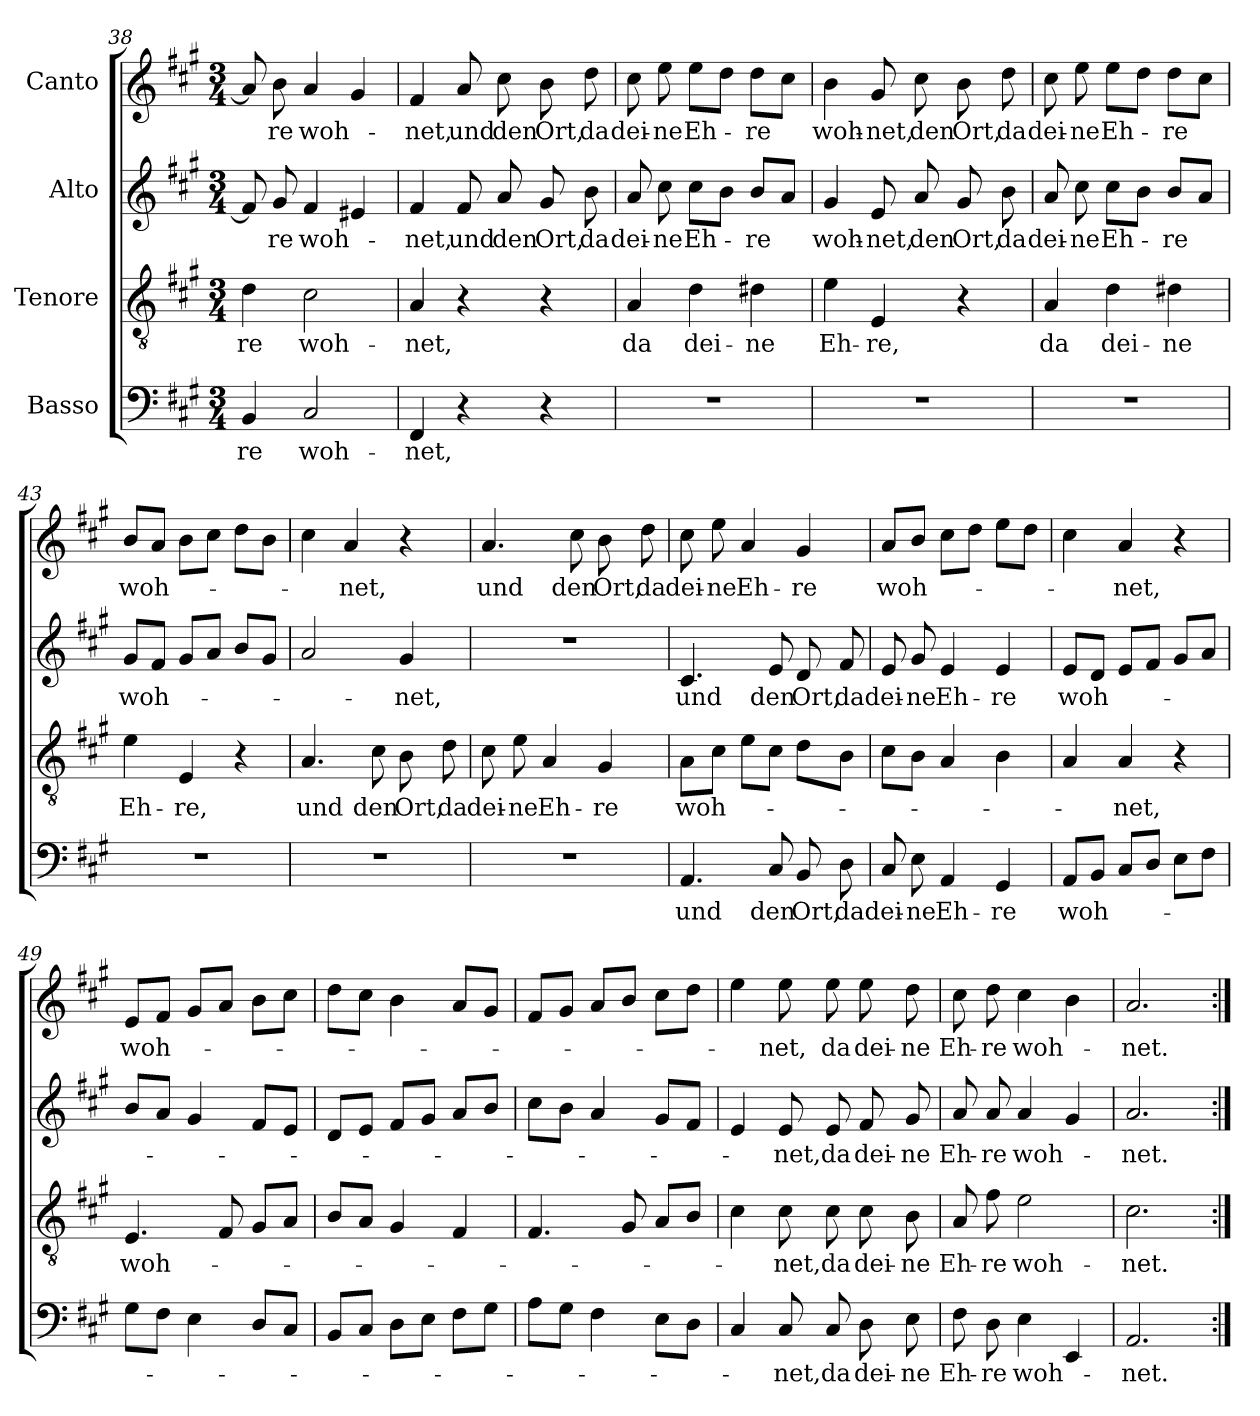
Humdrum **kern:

**kern	**text	**kern	**text	**kern	**text	**kern	**text
*part4	*part4	*part3	*part3	*part2	*part2	*part1	*part1
*staff4	*staff4	*staff3	*staff3	*staff2	*staff2	*staff1	*staff1
*I"Basso	*	*I"Tenore	*	*I"Alto	*	*I"Canto	*
!!LO:LB:g=z
*clefF4	*	*clefGv2	*	*clefG2	*	*clefG2	*
*k[f#c#g#]	*	*k[f#c#g#]	*	*k[f#c#g#]	*	*k[f#c#g#]	*
*A:	*	*A:	*	*A:	*	*A:	*
*M3/4	*	*M3/4	*	*M3/4	*	*M3/4	*
=38	=38	=38	=38	=38	=38	=38	=38
!	!LO:LY:b	!	!LO:LY:b	!	!	!	!
4BB/	-re	4d\	-re	8f#/]	.	8a/]	.
!	!	!	!	!	!LO:LY:b	!	!LO:LY:b
.	.	.	.	8g#/	-re	8b\	-re
!	!LO:LY:b	!	!LO:LY:b	!	!LO:LY:b	!	!LO:LY:b
2C#/	woh-	2c#\	woh-	4f#/	woh-	4a/	woh-
.	.	.	.	4e#X/	.	4g#/	.
=39	=39	=39	=39	=39	=39	=39	=39
!	!LO:LY:b	!	!LO:LY:b	!	!LO:LY:b	!	!LO:LY:b
4FF#/	-net,	4A/	-net,	4f#/	-net,	4f#/	-net,
!	!	!	!	!	!LO:LY:b	!	!LO:LY:b
4r	.	4r	.	8f#/	und	8a/	und
!	!	!	!	!	!LO:LY:b	!	!LO:LY:b
.	.	.	.	8a/	den	8cc#\	den
!	!	!	!	!	!LO:LY:b	!	!LO:LY:b
4r	.	4r	.	8g#/	Ort,	8b\	Ort,
!	!	!	!	!	!LO:LY:b	!	!LO:LY:b
.	.	.	.	8b\	da	8dd\	da
=40	=40	=40	=40	=40	=40	=40	=40
!	!	!	!LO:LY:b	!	!LO:LY:b	!	!LO:LY:b
2.r	.	4A/	da	8a/	dei-	8cc#\	dei-
!	!	!	!	!	!LO:LY:b	!	!LO:LY:b
.	.	.	.	8cc#\	-ne	8ee\	-ne
!	!	!	!LO:LY:b	!	!LO:LY:b	!	!LO:LY:b
.	.	4d\	dei-	8cc#\L	Eh-	8ee\L	Eh-
.	.	.	.	8b\J	.	8dd\J	.
!	!	!	!LO:LY:b	!	!LO:LY:b	!	!LO:LY:b
.	.	4d#X\	-ne	8b/L	-re	8dd\L	-re
.	.	.	.	8a/J	.	8cc#\J	.
=41	=41	=41	=41	=41	=41	=41	=41
!	!	!	!LO:LY:b	!	!LO:LY:b	!	!LO:LY:b
2.r	.	4e\	Eh-	4g#/	woh-	4b\	woh-
!	!	!	!LO:LY:b	!	!LO:LY:b	!	!LO:LY:b
.	.	4E/	-re,	8e/	-net,	8g#/	-net,
!	!	!	!	!	!LO:LY:b	!	!LO:LY:b
.	.	.	.	8a/	den	8cc#\	den
!	!	!	!	!	!LO:LY:b	!	!LO:LY:b
.	.	4r	.	8g#/	Ort,	8b\	Ort,
!	!	!	!	!	!LO:LY:b	!	!LO:LY:b
.	.	.	.	8b\	da	8dd\	da
!!LO:LB:g=z
=42	=42	=42	=42	=42	=42	=42	=42
!	!	!	!LO:LY:b	!	!LO:LY:b	!	!LO:LY:b
2.r	.	4A/	da	8a/	dei-	8cc#\	dei-
!	!	!	!	!	!LO:LY:b	!	!LO:LY:b
.	.	.	.	8cc#\	-ne	8ee\	-ne
!	!	!	!LO:LY:b	!	!LO:LY:b	!	!LO:LY:b
.	.	4d\	dei-	8cc#\L	Eh-	8ee\L	Eh-
.	.	.	.	8b\J	.	8dd\J	.
!	!	!	!LO:LY:b	!	!LO:LY:b	!	!LO:LY:b
.	.	4d#X\	-ne	8b/L	-re	8dd\L	-re
.	.	.	.	8a/J	.	8cc#\J	.
=43	=43	=43	=43	=43	=43	=43	=43
!	!	!	!LO:LY:b	!	!LO:LY:b	!	!LO:LY:b
2.r	.	4e\	Eh-	8g#/L	woh-	8b/L	woh-
.	.	.	.	8f#/J	.	8a/J	.
!	!	!	!LO:LY:b	!	!	!	!
.	.	4E/	-re,	8g#/L	.	8b\L	.
.	.	.	.	8a/J	.	8cc#\J	.
.	.	4r	.	8b/L	.	8dd\L	.
.	.	.	.	8g#/J	.	8b\J	.
=44	=44	=44	=44	=44	=44	=44	=44
!	!	!	!LO:LY:b	!	!	!	!
2.r	.	4.A/	und	2a/	.	4cc#\	.
!	!	!	!	!	!	!	!LO:LY:b
.	.	.	.	.	.	4a/	-net,
!	!	!	!LO:LY:b	!	!	!	!
.	.	8c#\	den	.	.	.	.
!	!	!	!LO:LY:b	!	!LO:LY:b	!	!
.	.	8B\	Ort,	4g#/	-net,	4r	.
!	!	!	!LO:LY:b	!	!	!	!
.	.	8d\	da	.	.	.	.
=45	=45	=45	=45	=45	=45	=45	=45
!	!	!	!LO:LY:b	!	!	!	!LO:LY:b
2.r	.	8c#\	dei-	2.r	.	4.a/	und
!	!	!	!LO:LY:b	!	!	!	!
.	.	8e\	-ne	.	.	.	.
!	!	!	!LO:LY:b	!	!	!	!
.	.	4A/	Eh-	.	.	.	.
!	!	!	!	!	!	!	!LO:LY:b
.	.	.	.	.	.	8cc#\	den
!	!	!	!LO:LY:b	!	!	!	!LO:LY:b
.	.	4G#/	-re	.	.	8b\	Ort,
!	!	!	!	!	!	!	!LO:LY:b
.	.	.	.	.	.	8dd\	da
!!LO:PB:g=z
=46	=46	=46	=46	=46	=46	=46	=46
!	!LO:LY:b	!	!LO:LY:b	!	!LO:LY:b	!	!LO:LY:b
4.AA/	und	8A\L	woh-	4.c#/	und	8cc#\	dei-
!	!	!	!	!	!	!	!LO:LY:b
.	.	8c#\J	.	.	.	8ee\	-ne
!	!	!	!	!	!	!	!LO:LY:b
.	.	8e\L	.	.	.	4a/	Eh-
!	!LO:LY:b	!	!	!	!LO:LY:b	!	!
8C#/	den	8c#\J	.	8e/	den	.	.
!	!LO:LY:b	!	!	!	!LO:LY:b	!	!LO:LY:b
8BB/	Ort,	8d\L	.	8d/	Ort,	4g#/	-re
!	!LO:LY:b	!	!	!	!LO:LY:b	!	!
8D\	da	8B\J	.	8f#/	da	.	.
=47	=47	=47	=47	=47	=47	=47	=47
!	!LO:LY:b	!	!	!	!LO:LY:b	!	!LO:LY:b
8C#/	dei-	8c#\L	.	8e/	dei-	8a/L	woh-
!	!LO:LY:b	!	!	!	!LO:LY:b	!	!
8E\	-ne	8B\J	.	8g#/	-ne	8b/J	.
!	!LO:LY:b	!	!	!	!LO:LY:b	!	!
4AA/	Eh-	4A/	.	4e/	Eh-	8cc#\L	.
.	.	.	.	.	.	8dd\J	.
!	!LO:LY:b	!	!	!	!LO:LY:b	!	!
4GG#/	-re	4B\	.	4e/	-re	8ee\L	.
.	.	.	.	.	.	8dd\J	.
=48	=48	=48	=48	=48	=48	=48	=48
!	!LO:LY:b	!	!	!	!LO:LY:b	!	!
8AA/L	woh-	4A/	.	8e/L	woh-	4cc#\	.
8BB/J	.	.	.	8d/J	.	.	.
!	!	!	!LO:LY:b	!	!	!	!LO:LY:b
8C#/L	.	4A/	-net,	8e/L	.	4a/	-net,
8D/J	.	.	.	8f#/J	.	.	.
8E\L	.	4r	.	8g#/L	.	4r	.
8F#\J	.	.	.	8a/J	.	.	.
=49	=49	=49	=49	=49	=49	=49	=49
!	!	!	!LO:LY:b	!	!	!	!LO:LY:b
8G#\L	.	4.E/	woh-	8b/L	.	8e/L	woh-
8F#\J	.	.	.	8a/J	.	8f#/J	.
4E\	.	.	.	4g#/	.	8g#/L	.
.	.	8F#/	.	.	.	8a/J	.
8D/L	.	8G#/L	.	8f#/L	.	8b\L	.
8C#/J	.	8A/J	.	8e/J	.	8cc#\J	.
!!LO:LB:g=z
=50	=50	=50	=50	=50	=50	=50	=50
8BB/L	.	8B/L	.	8d/L	.	8dd\L	.
8C#/J	.	8A/J	.	8e/J	.	8cc#\J	.
8D\L	.	4G#/	.	8f#/L	.	4b\	.
8E\J	.	.	.	8g#/J	.	.	.
8F#\L	.	4F#/	.	8a/L	.	8a/L	.
8G#\J	.	.	.	8b/J	.	8g#/J	.
=51	=51	=51	=51	=51	=51	=51	=51
8A\L	.	4.F#/	.	8cc#\L	.	8f#/L	.
8G#\J	.	.	.	8b\J	.	8g#/J	.
4F#\	.	.	.	4a/	.	8a/L	.
.	.	8G#/	.	.	.	8b/J	.
8E\L	.	8A/L	.	8g#/L	.	8cc#\L	.
8D\J	.	8B/J	.	8f#/J	.	8dd\J	.
=52	=52	=52	=52	=52	=52	=52	=52
4C#/	.	4c#\	.	4e/	.	4ee\	.
!	!LO:LY:b	!	!LO:LY:b	!	!LO:LY:b	!	!LO:LY:b
8C#/	-net,	8c#\	-net,	8e/	-net,	8ee\	-net,
!	!LO:LY:b	!	!LO:LY:b	!	!LO:LY:b	!	!LO:LY:b
8C#/	da	8c#\	da	8e/	da	8ee\	da
!	!LO:LY:b	!	!LO:LY:b	!	!LO:LY:b	!	!LO:LY:b
8D\	dei-	8c#\	dei-	8f#/	dei-	8ee\	dei-
!	!LO:LY:b	!	!LO:LY:b	!	!LO:LY:b	!	!LO:LY:b
8E\	-ne	8B\	-ne	8g#/	-ne	8dd\	-ne
=53	=53	=53	=53	=53	=53	=53	=53
!	!LO:LY:b	!	!LO:LY:b	!	!LO:LY:b	!	!LO:LY:b
8F#\	Eh-	8A/	Eh-	8a/	Eh-	8cc#\	Eh-
!	!LO:LY:b	!	!LO:LY:b	!	!LO:LY:b	!	!LO:LY:b
8D\	-re	8f#\	-re	8a/	-re	8dd\	-re
!	!LO:LY:b	!	!LO:LY:b	!	!LO:LY:b	!	!LO:LY:b
4E\	woh-	2e\	woh-	4a/	woh-	4cc#\	woh-
4EE/	.	.	.	4g#/	.	4b\	.
=54	=54	=54	=54	=54	=54	=54	=54
!	!LO:LY:b	!	!LO:LY:b	!	!LO:LY:b	!	!LO:LY:b
2.AA/	-net.	2.c#\	-net.	2.a/	-net.	2.a/	-net.
=:|!	=:|!	=:|!	=:|!	=:|!	=:|!	=:|!	=:|!
*-	*-	*-	*-	*-	*-	*-	*-
